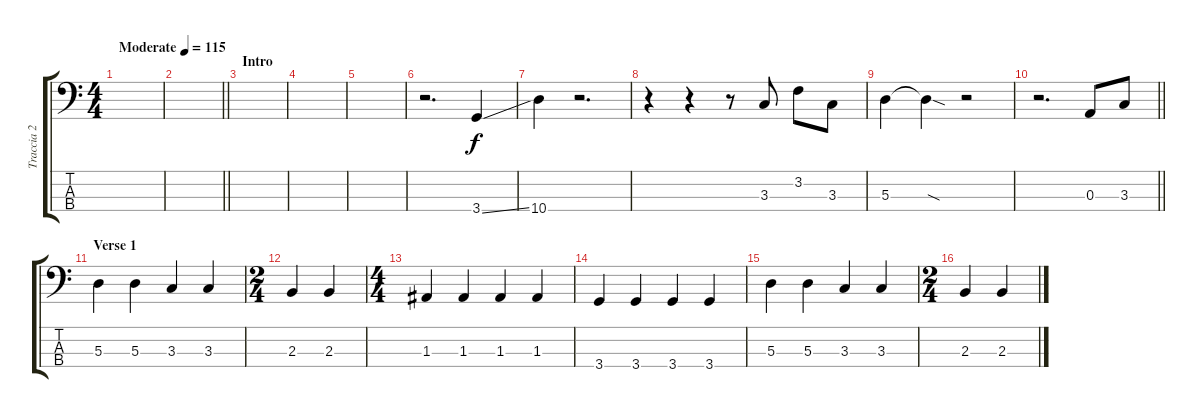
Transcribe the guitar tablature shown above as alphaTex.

\track ("Traccia 2" "Traccia 2") {instrument electricbasspick}
\staff {score tabs}
\tuning (G2 D2 A1 E1) {hide}
\ts (4 4)
\tempo (115 "Moderate")
\clef f4
\ks c
|
\barLineRight lightlight
|
\section ("" "Intro")
|
|
|
r.2{d} 3.4{ss}.4 |
10.4.4 r.2{d} |
r.4 r.4 r.8 3.3.8 3.2.8 3.3.8 |
5.3.4 5.3{sod t}.4 r.2 |
\barLineRight lightlight
r.2{d} 0.3.8 3.3.8 |
\section ("" "Verse 1")
5.3.4 5.3.4 3.3.4 3.3.4 |
\ts (2 4)
2.3.4 2.3.4 |
\ts (4 4)
1.3.4 1.3.4 1.3.4 1.3.4 |
3.4.4 3.4.4 3.4.4 3.4.4 |
5.3.4 5.3.4 3.3.4 3.3.4 |
\ts (2 4)
2.3.4 2.3.4
